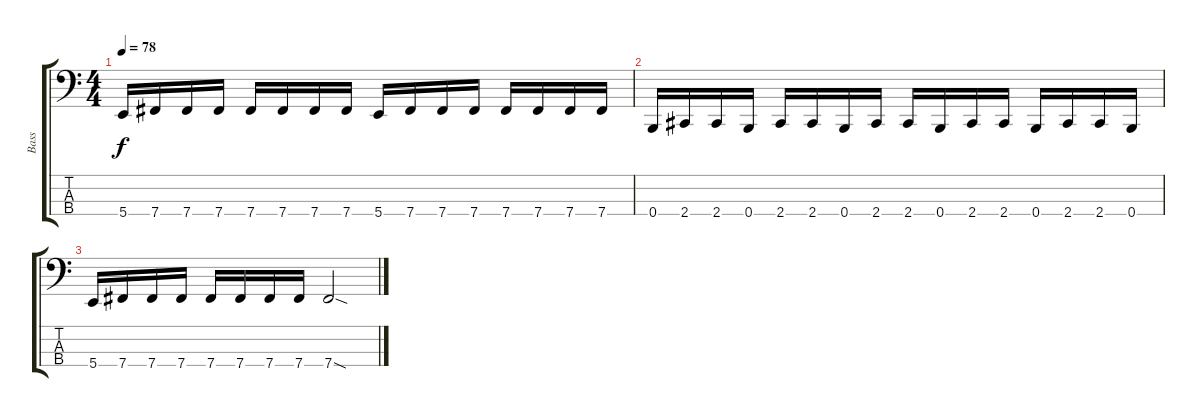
\track ("Bass" "Bass") {instrument electricbasspick}
\staff {score tabs}
\tuning (D2 A1 E1 B0) {hide}
\ts (4 4)
\tempo 78
\clef f4
\ks c
5.4.16{dy f} 7.4.16 7.4.16 7.4.16 7.4.16 7.4.16 7.4.16 7.4.16 5.4.16 7.4.16 7.4.16 7.4.16 7.4.16 7.4.16 7.4.16 7.4.16 |
0.4.16 2.4.16 2.4.16 0.4.16 2.4.16 2.4.16 0.4.16 2.4.16 2.4.16 0.4.16 2.4.16 2.4.16 0.4.16 2.4.16 2.4.16 0.4.16 |
5.4.16 7.4.16 7.4.16 7.4.16 7.4.16 7.4.16 7.4.16 7.4.16 7.4{sod}.2
